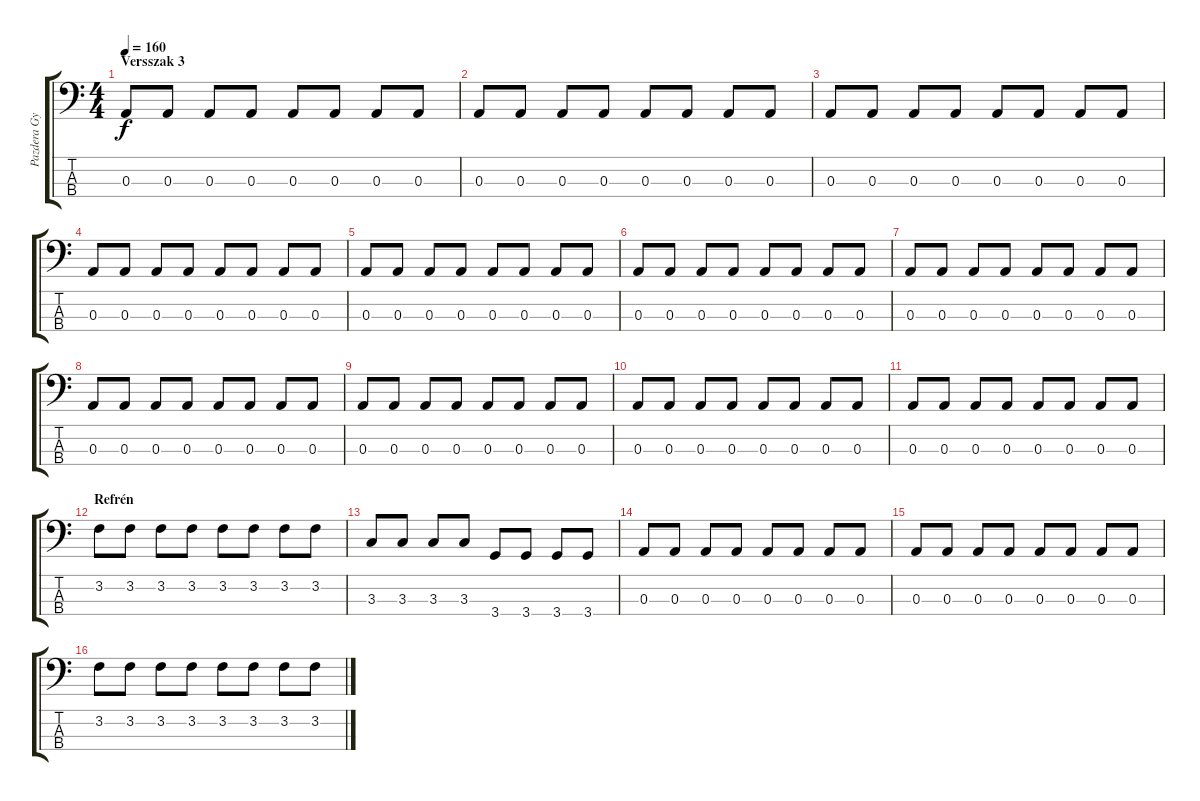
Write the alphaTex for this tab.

\track ("Pazdera György" "Pazdera Gy") {instrument electricbassfinger}
\staff {score tabs}
\tuning (G2 D2 A1 E1) {hide}
\ts (4 4)
\section ("" "Versszak 3")
\tempo 160
\clef f4
\ks c
0.3.8{dy f} 0.3.8 0.3.8 0.3.8 0.3.8 0.3.8 0.3.8 0.3.8 |
0.3.8 0.3.8 0.3.8 0.3.8 0.3.8 0.3.8 0.3.8 0.3.8 |
0.3.8 0.3.8 0.3.8 0.3.8 0.3.8 0.3.8 0.3.8 0.3.8 |
0.3.8 0.3.8 0.3.8 0.3.8 0.3.8 0.3.8 0.3.8 0.3.8 |
0.3.8 0.3.8 0.3.8 0.3.8 0.3.8 0.3.8 0.3.8 0.3.8 |
0.3.8 0.3.8 0.3.8 0.3.8 0.3.8 0.3.8 0.3.8 0.3.8 |
0.3.8 0.3.8 0.3.8 0.3.8 0.3.8 0.3.8 0.3.8 0.3.8 |
0.3.8 0.3.8 0.3.8 0.3.8 0.3.8 0.3.8 0.3.8 0.3.8 |
0.3.8 0.3.8 0.3.8 0.3.8 0.3.8 0.3.8 0.3.8 0.3.8 |
0.3.8 0.3.8 0.3.8 0.3.8 0.3.8 0.3.8 0.3.8 0.3.8 |
0.3.8 0.3.8 0.3.8 0.3.8 0.3.8 0.3.8 0.3.8 0.3.8 |
\section ("" "Refrén")
3.2.8 3.2.8 3.2.8 3.2.8 3.2.8 3.2.8 3.2.8 3.2.8 |
3.3.8 3.3.8 3.3.8 3.3.8 3.4.8 3.4.8 3.4.8 3.4.8 |
0.3.8 0.3.8 0.3.8 0.3.8 0.3.8 0.3.8 0.3.8 0.3.8 |
0.3.8 0.3.8 0.3.8 0.3.8 0.3.8 0.3.8 0.3.8 0.3.8 |
3.2.8 3.2.8 3.2.8 3.2.8 3.2.8 3.2.8 3.2.8 3.2.8
